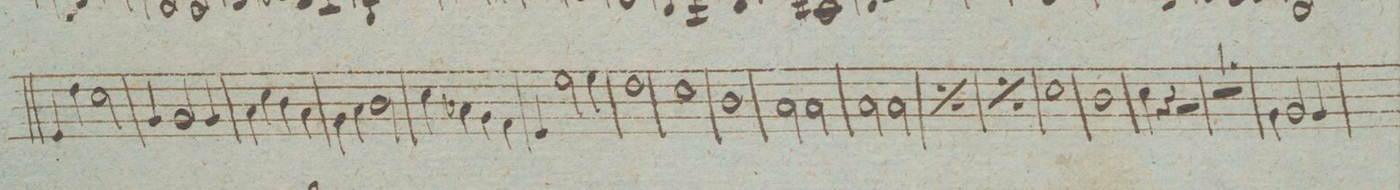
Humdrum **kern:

**kern	**dynam
*I"Clarinetto 2do in C:	*
*clefG2	*
*k[]	*
*met(c|)	*
*M2/2	*
4e/	.
4dd\	.
2cc\	.
=188	=188
4g/	.
2g/	.
4g/	.
=189	=189
4a\	.
4cc\	.
4b\	.
4a\	.
=190	=190
4g\	.
4a\	.
2b\	.
=191	=191
4cc\	.
4a-X\	.
4g\	.
4f\	.
=192	=192
4e\	.
2ee\	.
4ee\	.
=193	=193
1dd\	.
=194	=194
1cc\	.
=195	=195
1b\	.
=196	=196
2a\	.
2a\	.
=197	=197
2a\	.
2a\	.
=198	=198
*rep	*
2a\	.
2a\	.
=199	=199
*rep	*
2a\	.
2a\	.
=200	=200
1cc\	.
=201	=201
1b\	.
=202	=202
4cc\	.
4r	.
2r	.
=203	=203
1r	.
=204	=204
4g\	.
2g/	.
4g/	.
=205	=205
*-	*-
